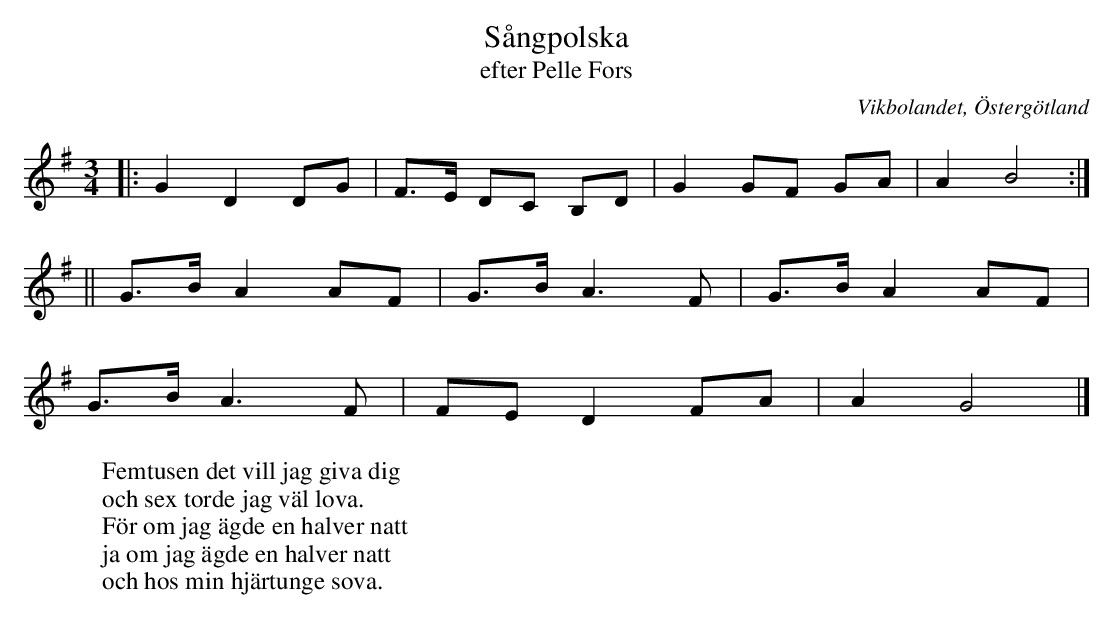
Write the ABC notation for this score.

X:1
T:Sångpolska
T:efter Pelle Fors
O:Vikbolandet, Östergötland
M:3/4
L:1/8
K:G
|:G2D2 DG|F>E DC B,D|G2 GF GA| A2 B4:|
||G>B A2 AF|G>B A3 F|G>B A2 AF|
G>B A3 F|FE D2 FA|A2 G4|]
W:Femtusen det vill jag giva dig
W:och sex torde jag väl lova.
W:För om jag ägde en halver natt
W:ja om jag ägde en halver natt
W:och hos min hjärtunge sova.
